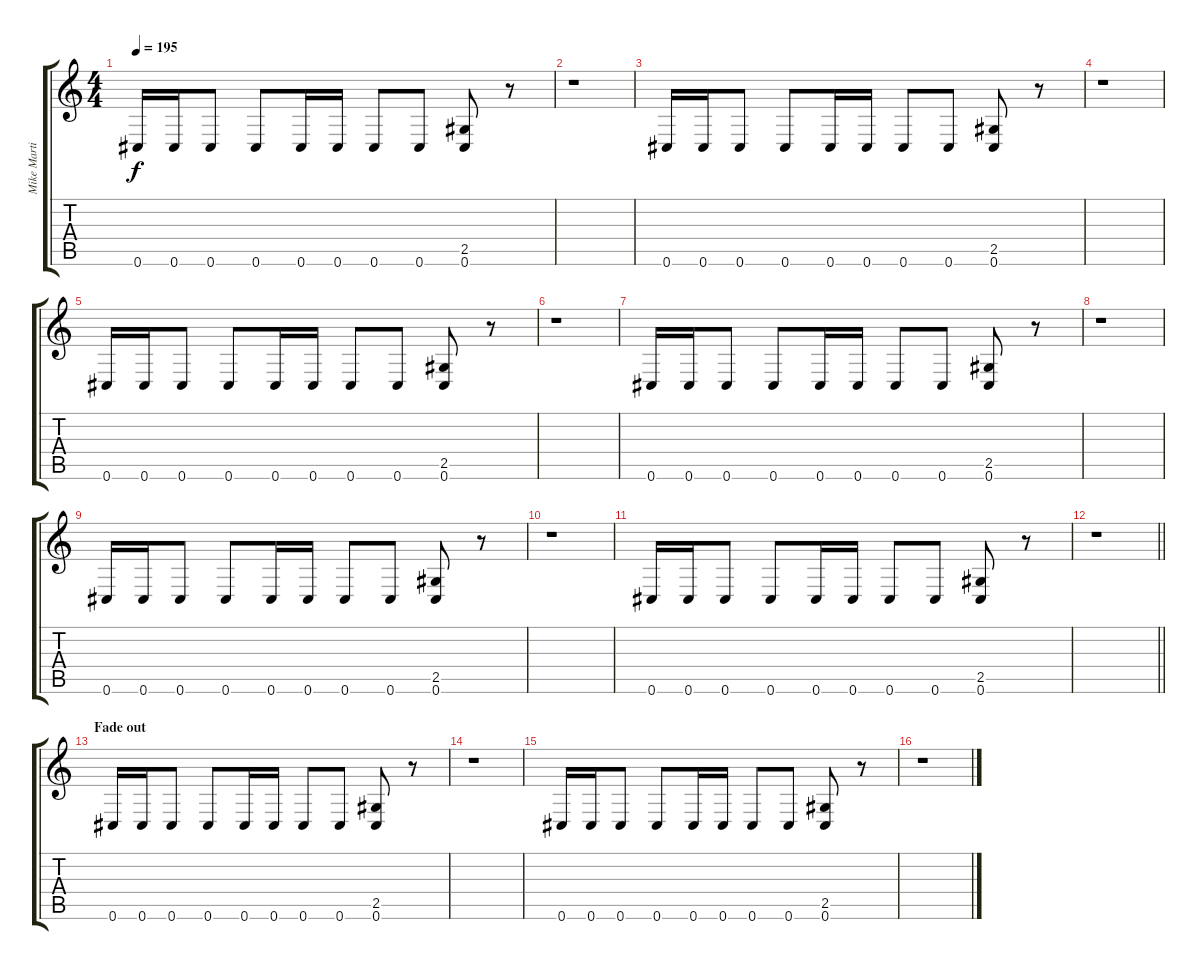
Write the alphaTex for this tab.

\track ("Mike Martin" "Mike Marti") {instrument distortionguitar}
\staff {score tabs}
\tuning (Db4 Ab3 E3 B2 Gb2 Db2) {hide}
\ts (4 4)
\tempo 195
\clef g2
\ks c
0.6.16{dy f} 0.6.16 0.6.8 0.6.8 0.6.16 0.6.16 0.6.8 0.6.8 (2.5 0.6).8 r.8 |
r.1 |
0.6.16 0.6.16 0.6.8 0.6.8 0.6.16 0.6.16 0.6.8 0.6.8 (2.5 0.6).8 r.8 |
r.1 |
0.6.16 0.6.16 0.6.8 0.6.8 0.6.16 0.6.16 0.6.8 0.6.8 (2.5 0.6).8 r.8 |
r.1 |
0.6.16 0.6.16 0.6.8 0.6.8 0.6.16 0.6.16 0.6.8 0.6.8 (2.5 0.6).8 r.8 |
r.1 |
0.6.16 0.6.16 0.6.8 0.6.8 0.6.16 0.6.16 0.6.8 0.6.8 (2.5 0.6).8 r.8 |
r.1 |
0.6.16 0.6.16 0.6.8 0.6.8 0.6.16 0.6.16 0.6.8 0.6.8 (2.5 0.6).8 r.8 |
\barLineRight lightlight
r.1 |
\section ("" "Fade out")
0.6.16 0.6.16 0.6.8 0.6.8 0.6.16 0.6.16 0.6.8 0.6.8 (2.5 0.6).8 r.8 |
r.1 |
0.6.16 0.6.16 0.6.8 0.6.8 0.6.16 0.6.16 0.6.8 0.6.8 (2.5 0.6).8 r.8 |
r.1
